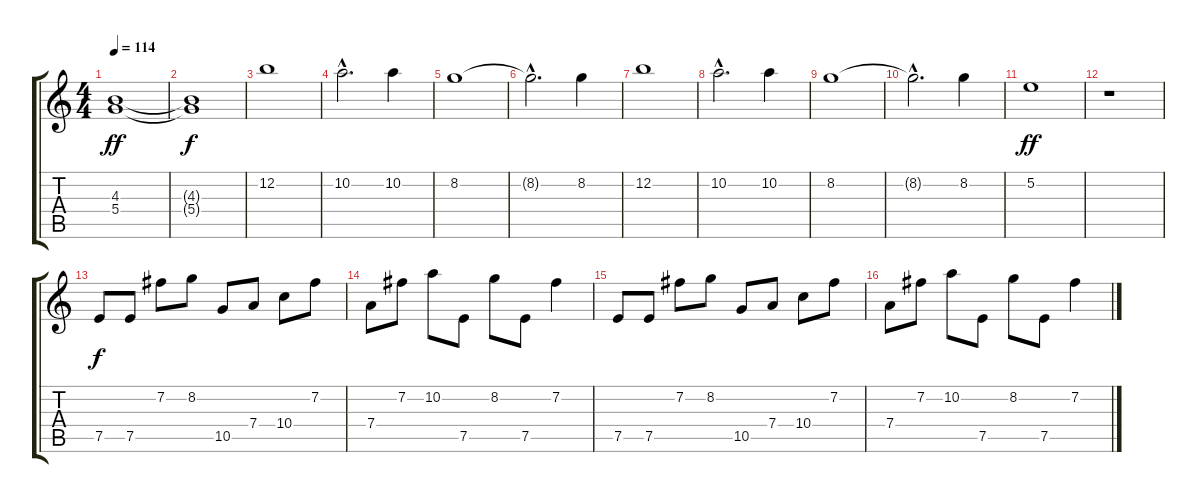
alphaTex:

\track "" {instrument overdrivenguitar}
\staff {score tabs}
\tuning (E4 B3 G3 D3 A2 E2) {hide}
\ts (4 4)
\tempo 114
\clef g2
\ks c
(4.3 5.4).1{dy ff} |
(4.3{t} 5.4{t}).1{dy f} |
12.2.1 |
10.2{hac}.2{d} 10.2.4 |
8.2.1 |
8.2{hac t}.2{d} 8.2.4 |
12.2.1 |
10.2{hac}.2{d} 10.2.4 |
8.2.1 |
8.2{hac t}.2{d} 8.2.4 |
5.2.1{dy ff} |
r.1 |
7.5.8{dy f} 7.5.8 7.2.8 8.2.8 10.5.8 7.4.8 10.4.8 7.2.8 |
7.4.8 7.2.8 10.2.8 7.5.8 8.2.8 7.5.8 7.2.4 |
7.5.8 7.5.8 7.2.8 8.2.8 10.5.8 7.4.8 10.4.8 7.2.8 |
7.4.8 7.2.8 10.2.8 7.5.8 8.2.8 7.5.8 7.2.4
